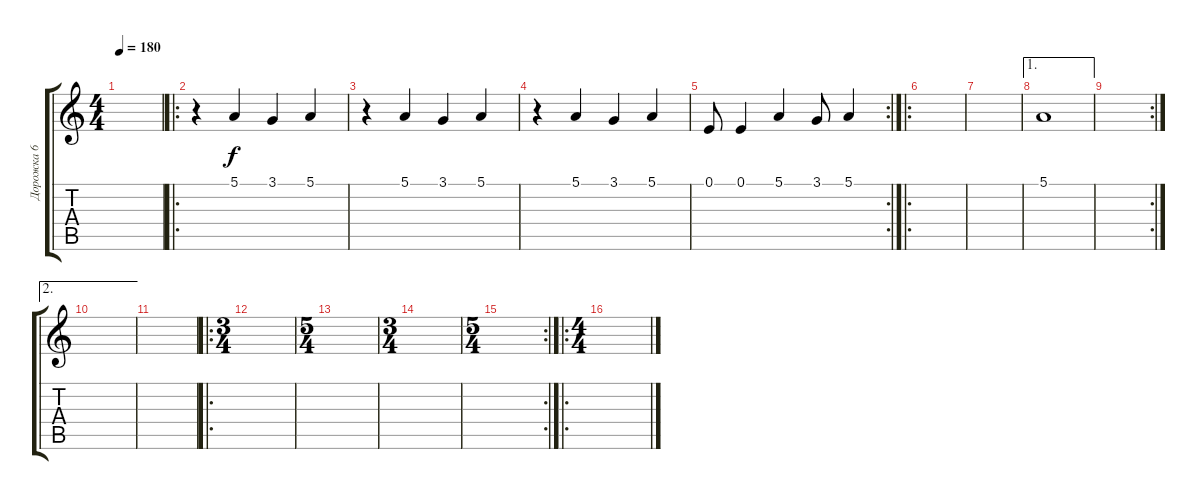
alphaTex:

\track ("Дорожка 6" "Дорожка 6") {instrument tuba}
\staff {score tabs}
\tuning (E4 B3 G3 D3 A2 E2) {hide}
\ts (4 4)
\tempo 180
\clef g2
\ks c
|
\ro
r.4 5.1.4 3.1.4 5.1.4 |
r.4 5.1.4 3.1.4 5.1.4 |
r.4 5.1.4 3.1.4 5.1.4 |
\rc 2
0.1.8 0.1.4 5.1.4 3.1.8 5.1.4 |
\ro
|
|
\ae 1
5.1.1 |
\rc 2
|
\ae 2
|
|
\ro
\ts (3 4)
|
\ts (5 4)
|
\ts (3 4)
|
\rc 2
\ts (5 4)
|
\ro
\ts (4 4)
